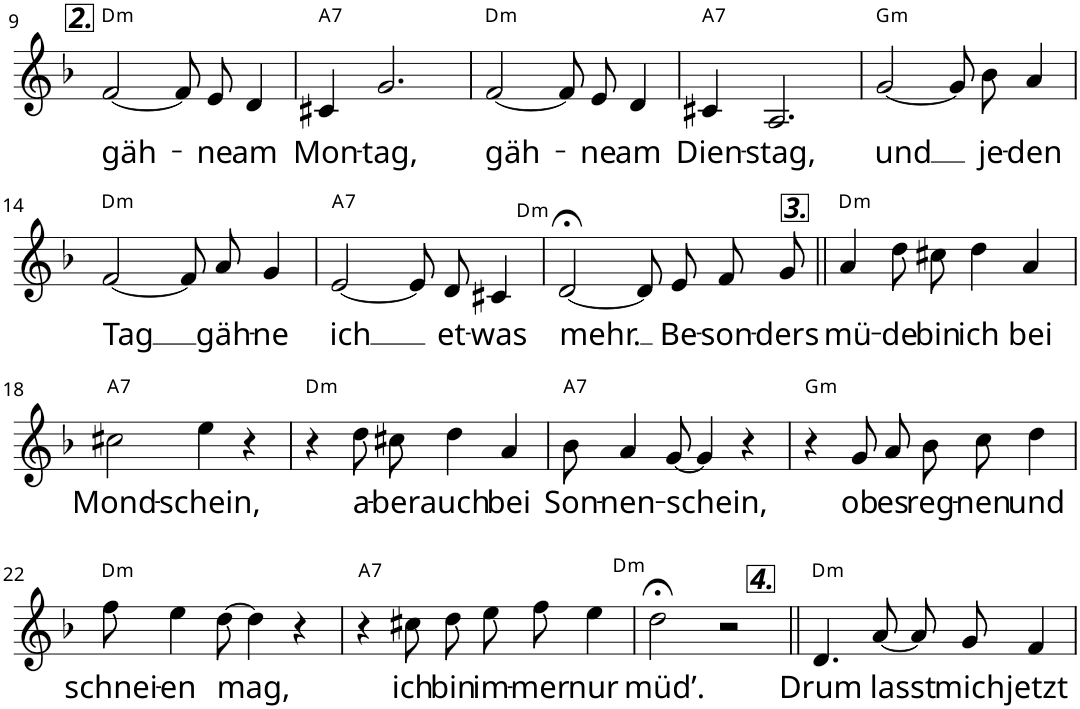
**kern	**text	**harte
*part1	*part1	*part1
*staff1	*staff1	*
*I"Voice 1	*	*
*I'Vo. 1	*	*
!!LO:PB:g=z
*clefG2	*	*
*k[b-]	*	*
*F:	*	*
*M4/4	*	*
*met(c)	*	*
=9	=9	=9
!LO:TX:a:Bi:t=2.	!	!
!	!LO:LY:b	!LO:H:kt=m
[2f/	gäh-	D:min
8f/L]	.	.
!	!LO:LY:b	!
8e/J	-ne	.
!	!LO:LY:b	!
4d/	am	.
=10	=10	=10
!	!LO:LY:b	!LO:H:kt=7
4c#X/	Mon-	A:7
!	!LO:LY:b	!
2.g/	-tag,	.
=11	=11	=11
!	!LO:LY:b	!LO:H:kt=m
[2f/	gäh-	D:min
8f/L]	.	.
!	!LO:LY:b	!
8e/J	-ne	.
!	!LO:LY:b	!
4d/	am	.
=12	=12	=12
!	!LO:LY:b	!LO:H:kt=7
4c#X/	Dien-	A:7
!	!LO:LY:b	!
2.A/	-stag,	.
=13	=13	=13
!	!LO:LY:b	!LO:H:kt=m
[2g/	und	G:min
8g/L]	.	.
!	!LO:LY:b	!
8b-/J	je-	.
!	!LO:LY:b	!
4a/	-den	.
!!LO:LB:g=z
=14	=14	=14
!	!LO:LY:b	!LO:H:kt=m
[2f/	Tag	D:min
8f/L]	.	.
!	!LO:LY:b	!
8a/J	gäh-	.
!	!LO:LY:b	!
4g/	-ne	.
=15	=15	=15
!	!LO:LY:b	!LO:H:kt=7
[2e/	ich	A:7
8e/L]	.	.
!	!LO:LY:b	!
8d/J	et-	.
!	!LO:LY:b	!
4c#X/	-was	.
=16	=16	=16
!	!LO:LY:b	!LO:H:kt=m
[2d;</	-mehr.	D:min
8d/L]	.	.
!	!LO:LY:b	!
8e/J	Be-	.
!	!LO:LY:b	!
8f/L	-son-	.
!	!LO:LY:b	!
8g/J	-ders	.
=17||	=17||	=17||
!LO:TX:a:Bi:t=3.	!	!
!	!LO:LY:b	!LO:H:kt=m
4a/	mü-	D:min
!	!LO:LY:b	!
8dd\L	-de	.
!	!LO:LY:b	!
8cc#X\J	bin	.
!	!LO:LY:b	!
4dd\	ich	.
!	!LO:LY:b	!
4a/	bei	.
!!LO:LB:g=z
=18	=18	=18
!	!LO:LY:b	!LO:H:kt=7
2cc#X\	Mond-	A:7
!	!LO:LY:b	!
4ee\	-schein,	.
4r	.	.
=19	=19	=19
!	!	!LO:H:kt=m
4r	.	D:min
!	!LO:LY:b	!
8dd\L	a-	.
!	!LO:LY:b	!
8cc#X\J	-ber	.
!	!LO:LY:b	!
4dd\	auch	.
!	!LO:LY:b	!
4a/	bei	.
=20	=20	=20
!	!LO:LY:b	!LO:H:kt=7
8b-\	Son-	A:7
!	!LO:LY:b	!
4a/	-nen-	.
!	!LO:LY:b	!
[8g/	-schein,	.
4g/]	.	.
4r	.	.
=21	=21	=21
!	!	!LO:H:kt=m
4r	.	G:min
!	!LO:LY:b	!
8g/L	ob	.
!	!LO:LY:b	!
8a/J	es	.
!	!LO:LY:b	!
8b-\L	reg-	.
!	!LO:LY:b	!
8cc\J	-nen	.
!	!LO:LY:b	!
4dd\	und	.
!!LO:LB:g=z
=22	=22	=22
!	!LO:LY:b	!LO:H:kt=m
8ff\	schnei-	D:min
!	!LO:LY:b	!
4ee\	-en	.
!	!LO:LY:b	!
[8dd\	mag,	.
4dd\]	.	.
4r	.	.
=23	=23	=23
!	!	!LO:H:kt=7
4r	.	A:7
!	!LO:LY:b	!
8cc#X\L	ich	.
!	!LO:LY:b	!
8dd\J	bin	.
!	!LO:LY:b	!
8ee\L	im-	.
!	!LO:LY:b	!
8ff\J	-mer	.
!	!LO:LY:b	!
4ee\	nur	.
=24	=24	=24
!	!LO:LY:b	!LO:H:kt=m
2dd;<\	müd’.	D:min
2r	.	.
=25||	=25||	=25||
!LO:TX:a:Bi:t=4.	!	!
!	!LO:LY:b	!LO:H:kt=m
4.d/	Drum	D:min
!	!LO:LY:b	!
[8a/	lasst	.
8a/L]	.	.
!	!LO:LY:b	!
8g/J	mich	.
!	!LO:LY:b	!
4f/	jetzt	.
=	=	=
*-	*-	*-
